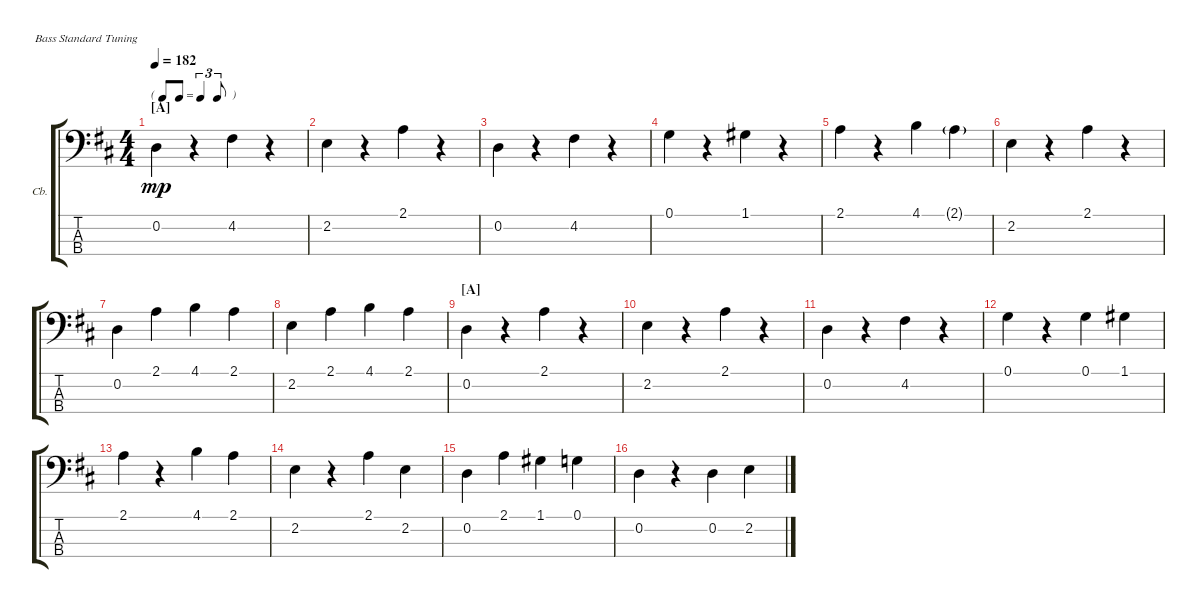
\defaultSystemsLayout 4
\bracketExtendMode groupsimilarinstruments
\firstSystemTrackNameOrientation horizontal
\otherSystemsTrackNameOrientation horizontal
\track ("Contrabass" "Cb.") {multiBarRest instrument acousticbass}
\staff {score tabs}
\tuning (G2 D2 A1 E1)
\ts (4 4)
\tf triplet8th
\section ("A" "")
\tempo 182
\clef f4
\ks d
0.2.4{dy mp} r.4 4.2.4 r.4 |
2.2.4 r.4 2.1.4 r.4 |
0.2.4 r.4 4.2.4 r.4 |
0.1.4 r.4 1.1.4 r.4 |
2.1.4 r.4 4.1.4 2.1{g}.4 |
2.2.4 r.4 2.1.4 r.4 |
0.2.4 2.1.4 4.1.4 2.1.4 |
2.2.4 2.1.4 4.1.4 2.1.4 |
\section ("A" "")
0.2.4 r.4 2.1.4 r.4 |
2.2.4 r.4 2.1.4 r.4 |
0.2.4 r.4 4.2.4 r.4 |
0.1.4 r.4 0.1.4 1.1.4 |
2.1.4 r.4 4.1.4 2.1.4 |
2.2.4 r.4 2.1.4 2.2.4 |
0.2.4 2.1.4 1.1.4 0.1.4 |
0.2.4 r.4 0.2.4 2.2.4
